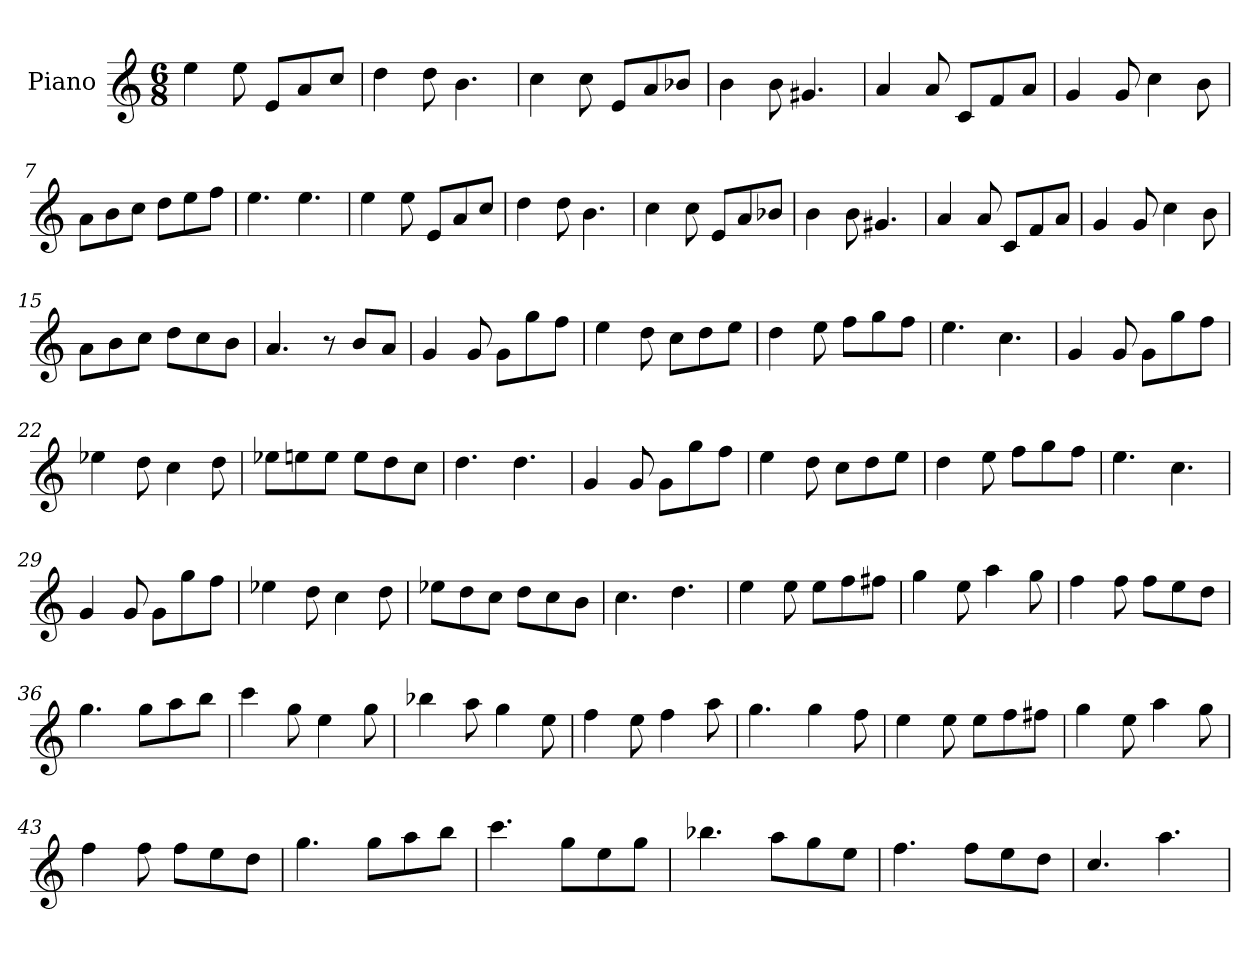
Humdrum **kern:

**kern
*part1
*staff1
*I"Piano
*I'Pno
*clefG2
*k[]
*M6/8
=1
4ee\
8ee\
8e/L
8a/
8cc/J
=2
4dd\
8dd\
4.b\
=3
4cc\
8cc\
8e/L
8a/
8b-X/J
=4
4b\
8b\
4.g#X/
=5
4a/
8a/
8c/L
8f/
8a/J
=6
4g/
8g/
4cc\
8b\
=7
8a\L
8b\
8cc\J
8dd\L
8ee\
8ff\J
=8
4.ee\
4.ee\
=9
4ee\
8ee\
8e/L
8a/
8cc/J
=10
4dd\
8dd\
4.b\
=11
4cc\
8cc\
8e/L
8a/
8b-X/J
=12
4b\
8b\
4.g#X/
=13
4a/
8a/
8c/L
8f/
8a/J
=14
4g/
8g/
4cc\
8b\
=15
8a\L
8b\
8cc\J
8dd\L
8cc\
8b\J
=16
4.a/
8r
8b/L
8a/J
=17
4g/
8g/
8g\L
8gg\
8ff\J
=18
4ee\
8dd\
8cc\L
8dd\
8ee\J
=19
4dd\
8ee\
8ff\L
8gg\
8ff\J
=20
4.ee\
4.cc\
=21
4g/
8g/
8g\L
8gg\
8ff\J
=22
4ee-X\
8dd\
4cc\
8dd\
=23
8ee-X\L
8een\
8ee\J
8ee\L
8dd\
8cc\J
=24
4.dd\
4.dd\
=25
4g/
8g/
8g\L
8gg\
8ff\J
=26
4ee\
8dd\
8cc\L
8dd\
8ee\J
=27
4dd\
8ee\
8ff\L
8gg\
8ff\J
=28
4.ee\
4.cc\
=29
4g/
8g/
8g\L
8gg\
8ff\J
=30
4ee-X\
8dd\
4cc\
8dd\
=31
8ee-X\L
8dd\
8cc\J
8dd\L
8cc\
8b\J
=32
4.cc\
4.dd\
=33
4ee\
8ee\
8ee\L
8ff\
8ff#X\J
=34
4gg\
8ee\
4aa\
8gg\
=35
4ff\
8ff\
8ff\L
8ee\
8dd\J
=36
4.gg\
8gg\L
8aa\
8bb\J
=37
4ccc\
8gg\
4ee\
8gg\
=38
4bb-X\
8aa\
4gg\
8ee\
=39
4ff\
8ee\
4ff\
8aa\
=40
4.gg\
4gg\
8ff\
=41
4ee\
8ee\
8ee\L
8ff\
8ff#X\J
=42
4gg\
8ee\
4aa\
8gg\
=43
4ff\
8ff\
8ff\L
8ee\
8dd\J
=44
4.gg\
8gg\L
8aa\
8bb\J
=45
4.ccc\
8gg\L
8ee\
8gg\J
=46
4.bb-X\
8aa\L
8gg\
8ee\J
=47
4.ff\
8ff\L
8ee\
8dd\J
=48
4.cc/
4.aa\
=
*-
